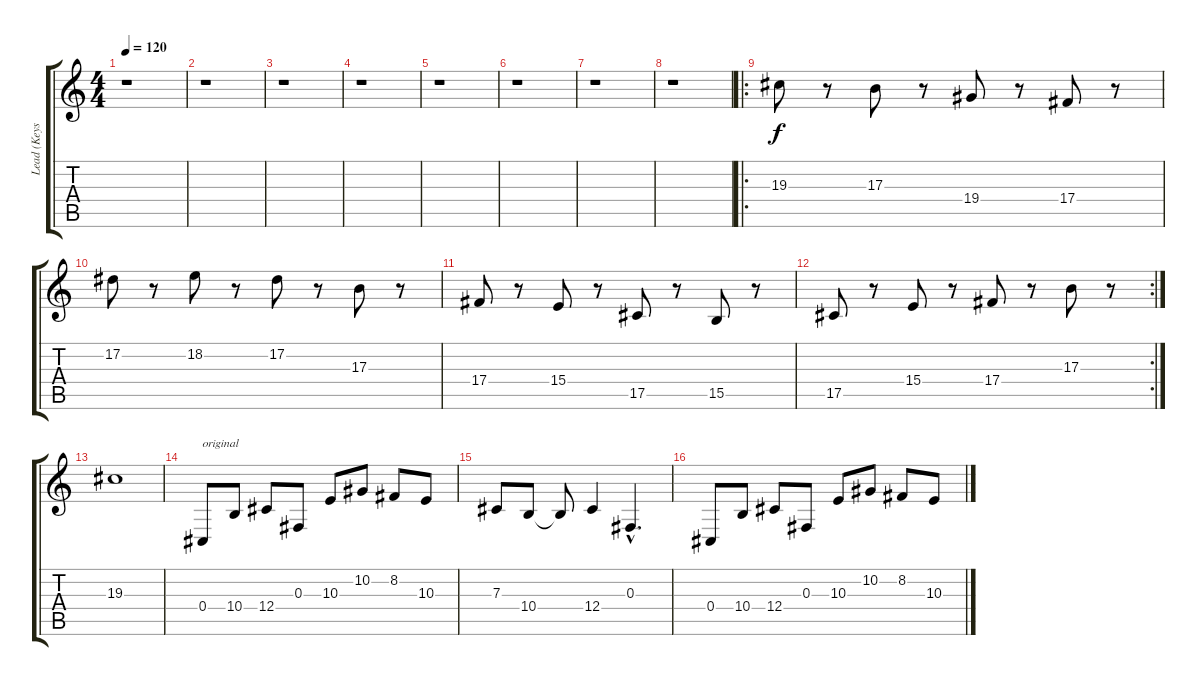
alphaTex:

\track ("Lead (KeysII)" "Lead (Keys") {instrument electricpiano1}
\staff {score tabs}
\tuning (Eb4 Bb3 Gb3 Db3 Ab2 Eb2) {hide}
\ts (4 4)
\tempo 120
\clef g2
\ks c
r.1{dy f} |
r.1 |
r.1 |
r.1 |
r.1 |
r.1 |
r.1 |
r.1 |
\ro
19.3.8 r.8 17.3.8 r.8 19.4.8 r.8 17.4.8 r.8 |
17.2.8 r.8 18.2.8 r.8 17.2.8 r.8 17.3.8 r.8 |
17.4.8 r.8 15.4.8 r.8 17.5.8 r.8 15.5.8 r.8 |
\rc 2
17.5.8 r.8 15.4.8 r.8 17.4.8 r.8 17.3.8 r.8 |
19.3.1 |
0.4.8{txt "original" volume 16 balance 14 instrument electricpiano1} 10.4.8 12.4.8 0.3.8 10.3.8 10.2.8 8.2.8 10.3.8 |
7.3.8 10.4.8 10.4{t}.8 12.4.4 0.3{hac}.4{d} |
0.4.8 10.4.8 12.4.8 0.3.8 10.3.8 10.2.8 8.2.8 10.3.8
